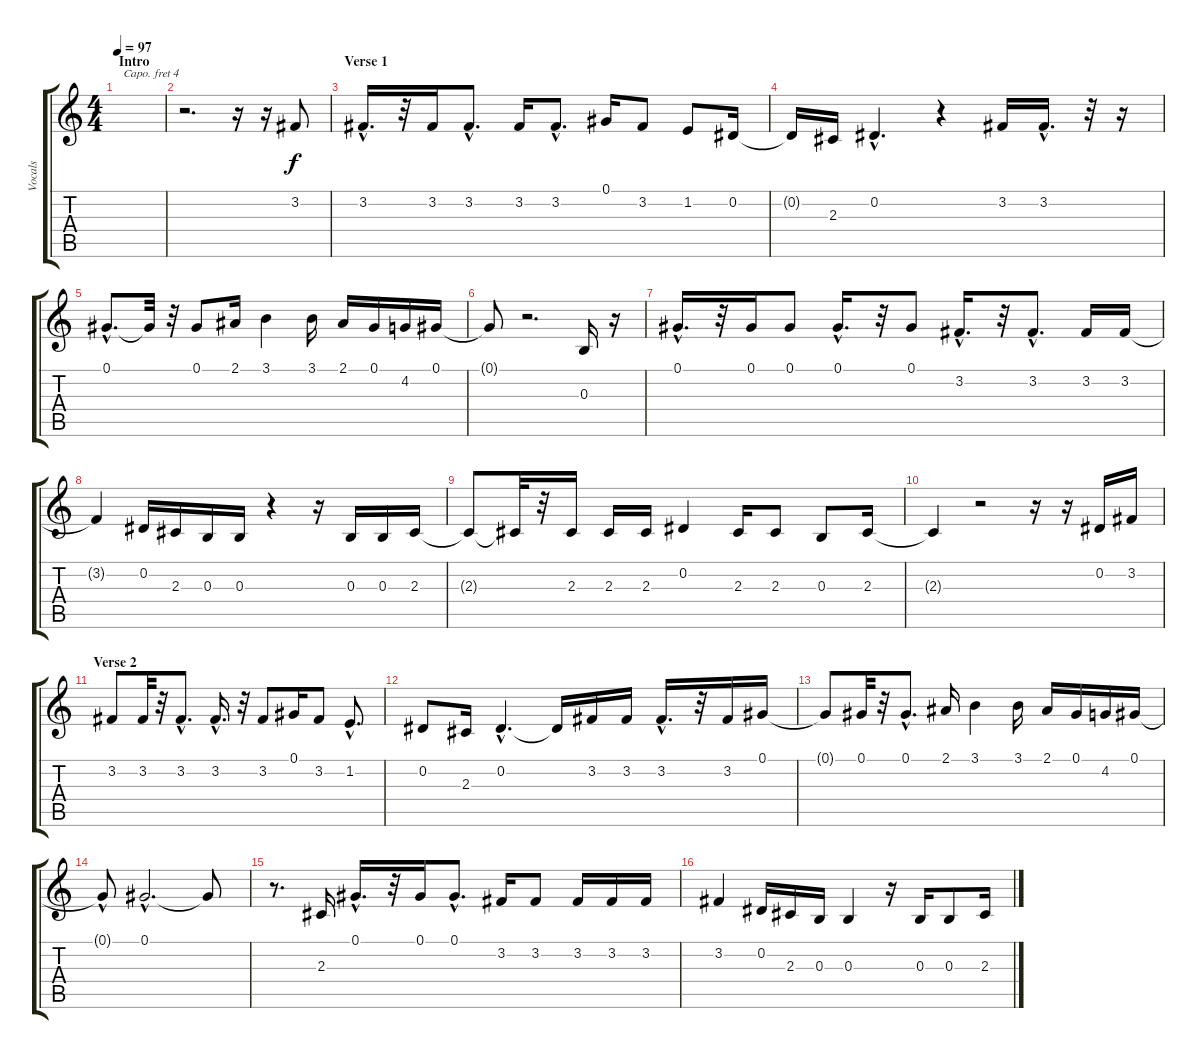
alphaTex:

\track ("Vocals" "Vocals") {instrument pad1newage}
\staff {score tabs}
\capo 4
\tuning (E4 B3 G3 D3 A2 E2) {hide}
\ts (4 4)
\section ("" "Intro")
\tempo 97
\clef g2
\ks c
|
r.2{d} r.16 r.16 3.2.8 |
\section ("" "Verse 1")
3.2{hac}.16{d} r.32 3.2.16 3.2{hac}.8{d} 3.2.16 3.2{hac}.8{d} 0.1.16 3.2.8 1.2.8 0.2.16 |
0.2{t}.16 2.3.16 0.2{hac}.4{d} r.4 3.2.16 3.2{hac}.16{d} r.32 r.16 |
0.1{hac}.8{d} 0.1{t}.32 r.32 0.1.8 2.1.16 3.1.4 3.1.16 2.1.16 0.1.16 4.2.16 0.1.16 |
0.1{t}.8 r.2{d} 0.3.16 r.16 |
0.1{hac}.16{d} r.32 0.1.16 0.1.8 0.1{hac}.16{d} r.32 0.1.8 3.2{hac}.16{d} r.32 3.2{hac}.8{d} 3.2.16 3.2.16 |
3.2{t}.4 0.2.16 2.3.16 0.3.16 0.3.16 r.4 r.16 0.3.16 0.3.16 2.3.16 |
2.3{t}.8 2.3{t}.32 r.32 2.3.16 2.3.16 2.3.16 0.2.4 2.3.16 2.3.8 0.3.8 2.3.16 |
2.3{t}.4 r.2 r.16 r.16 0.2.16 3.2.16 |
\section ("" "Verse 2")
3.2.8 3.2.32 r.32 3.2{hac}.8{d} 3.2{hac}.16{d} r.32 3.2.8 0.1.16 3.2.8 1.2{hac}.8{d} |
0.2.8 2.3.16 0.2{hac}.4{d} 0.2{t}.16 3.2.16 3.2.16 3.2{hac}.16{d} r.32 3.2.16 0.1.16 |
0.1{t}.8 0.1.32 r.32 0.1{hac}.8{d} 2.1.16 3.1.4 3.1.16 2.1.16 0.1.16 4.2.16 0.1.16 |
0.1{hac t}.8 0.1{hac}.2{d} 0.1{t}.8 |
r.8{d} 2.3.16 0.1{hac}.16{d} r.32 0.1.16 0.1{hac}.8{d} 3.2.16 3.2.8 3.2.16 3.2.16 3.2.16 |
3.2.4 0.2.16 2.3.16 0.3.16 0.3.4 r.16 0.3.16 0.3.8 2.3.16
